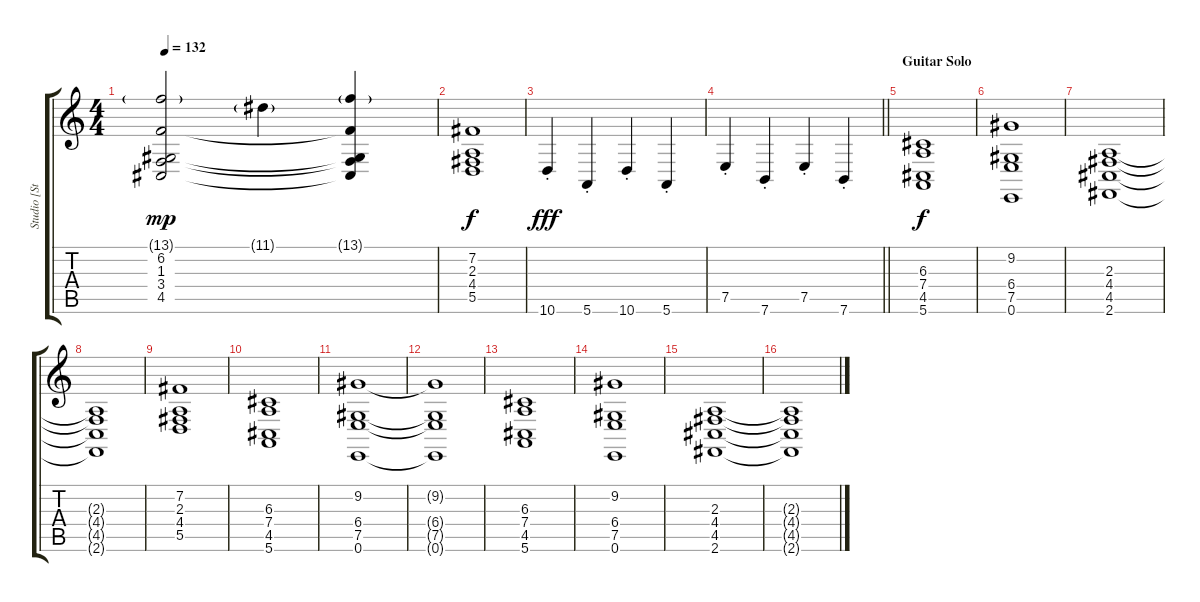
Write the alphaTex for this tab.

\track ("Studio [Strings/FX]" "Studio [St") {instrument stringensemble1}
\staff {score tabs}
\tuning (E4 B3 G3 D3 A2 E2) {hide}
\ts (4 4)
\tempo 132
\clef g2
\ks c
(13.1{g} 6.2 1.3 3.4 4.5).2{dy mp} 11.1{g}.4 (13.1{g} 6.2{t} 1.3{t} 3.4{t} 4.5{t}).4 |
(7.2 2.3 4.4 5.5).1{dy f} |
10.6{st}.4{dy fff} 5.6{st}.4 10.6{st}.4 5.6{st}.4 |
\barLineRight lightlight
7.5{st}.4 7.6{st}.4 7.5{st}.4 7.6{st}.4 |
\section ("" "Guitar Solo")
(6.3 7.4 4.5 5.6).1{dy f volume 6} |
(9.2 6.4 7.5 0.6).1 |
(2.3 4.4 4.5 2.6).1 |
(2.3{t} 4.4{t} 4.5{t} 2.6{t}).1 |
(7.2 2.3 4.4 5.5).1 |
(6.3 7.4 4.5 5.6).1 |
(9.2 6.4 7.5 0.6).1 |
(9.2{t} 6.4{t} 7.5{t} 0.6{t}).1 |
(6.3 7.4 4.5 5.6).1 |
(9.2 6.4 7.5 0.6).1 |
(2.3 4.4 4.5 2.6).1 |
(2.3{t} 4.4{t} 4.5{t} 2.6{t}).1
